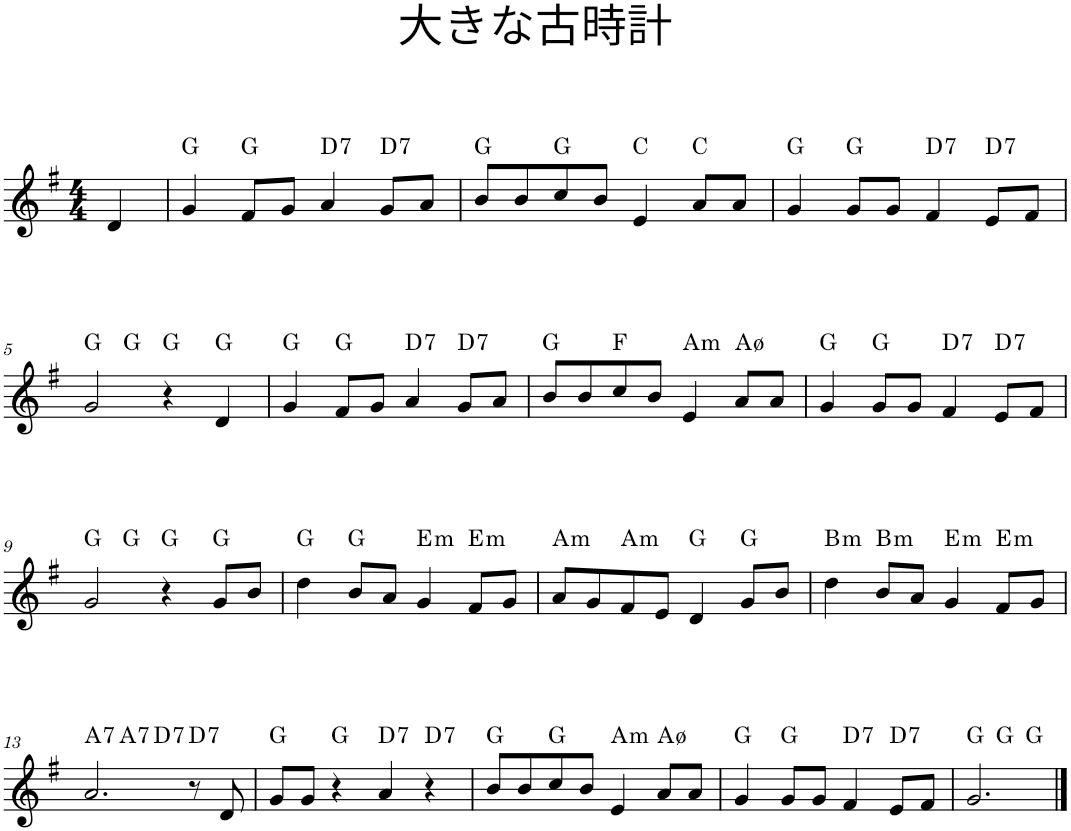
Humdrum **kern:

**kern	**harte
*part1	*part1
*staff1	*
*I"Piano	*
*I'Pno.	*
*clefG2	*
*k[f#]	*
*M4/4	*
=1	=1
4d/	.
=2	=2
4g/	G:maj
8f#/L	G:maj
8g/J	.
!	!LO:H:kt=7
4a/	D:7
!	!LO:H:kt=7
8g/L	D:7
8a/J	.
=3	=3
8b/L	G:maj
8b/	.
8cc/	G:maj
8b/J	.
4e/	C:maj
8a/L	C:maj
8a/J	.
=4	=4
4g/	G:maj
8g/L	G:maj
8g/J	.
!	!LO:H:kt=7
4f#/	D:7
!	!LO:H:kt=7
8e/L	D:7
8f#/J	.
!!LO:LB:g=z
=5	=5
*^	*
2g/	4ryy	G:maj
.	2.ryy	G:maj
4r	.	G:maj
4d/	.	G:maj
*v	*v	*
=6	=6
4g/	G:maj
8f#/L	G:maj
8g/J	.
!	!LO:H:kt=7
4a/	D:7
!	!LO:H:kt=7
8g/L	D:7
8a/J	.
=7	=7
8b/L	G:maj
8b/	.
8cc/	F:maj
8b/J	.
!	!LO:H:kt=m
4e/	A:min
8a/L	A:hdim7
8a/J	.
=8	=8
4g/	G:maj
8g/L	G:maj
8g/J	.
!	!LO:H:kt=7
4f#/	D:7
!	!LO:H:kt=7
8e/L	D:7
8f#/J	.
!!LO:LB:g=z
=9	=9
*^	*
2g/	4ryy	G:maj
.	2.ryy	G:maj
4r	.	G:maj
8g/L	.	G:maj
8b/J	.	.
*v	*v	*
=10	=10
4dd\	G:maj
8b/L	G:maj
8a/J	.
!	!LO:H:kt=m
4g/	E:min
!	!LO:H:kt=m
8f#/L	E:min
8g/J	.
=11	=11
!	!LO:H:kt=m
8a/L	A:min
8g/	.
!	!LO:H:kt=m
8f#/	A:min
8e/J	.
4d/	G:maj
8g/L	G:maj
8b/J	.
=12	=12
!	!LO:H:kt=m
4dd\	B:min
!	!LO:H:kt=m
8b/L	B:min
8a/J	.
!	!LO:H:kt=m
4g/	E:min
!	!LO:H:kt=m
8f#/L	E:min
8g/J	.
!!LO:LB:g=z
=13	=13
!	!LO:H:kt=7
*^	*
*	*^	*
2.a/	4ryy	2ryy	A:7
!	!	!	!LO:H:kt=7
.	2.ryy	.	A:7
!	!	!	!LO:H:kt=7
.	.	2ryy	D:7
!	!	!	!LO:H:kt=7
8r	.	.	D:7
8d/	.	.	.
*v	*v	*v	*
=14	=14
8g/L	G:maj
8g/J	.
4r	G:maj
!	!LO:H:kt=7
4a/	D:7
!	!LO:H:kt=7
4r	D:7
=15	=15
8b/L	G:maj
8b/	.
8cc/	G:maj
8b/J	.
!	!LO:H:kt=m
4e/	A:min
8a/L	A:hdim7
8a/J	.
=16	=16
4g/	G:maj
8g/L	G:maj
8g/J	.
!	!LO:H:kt=7
4f#/	D:7
!	!LO:H:kt=7
8e/L	D:7
8f#/J	.
=17	=17
*^	*
*	*^	*
2.g/	4ryy	2ryy	G:maj
.	2ryy	.	G:maj
.	.	4ryy	G:maj
*v	*v	*v	*
==	==
*-	*-
